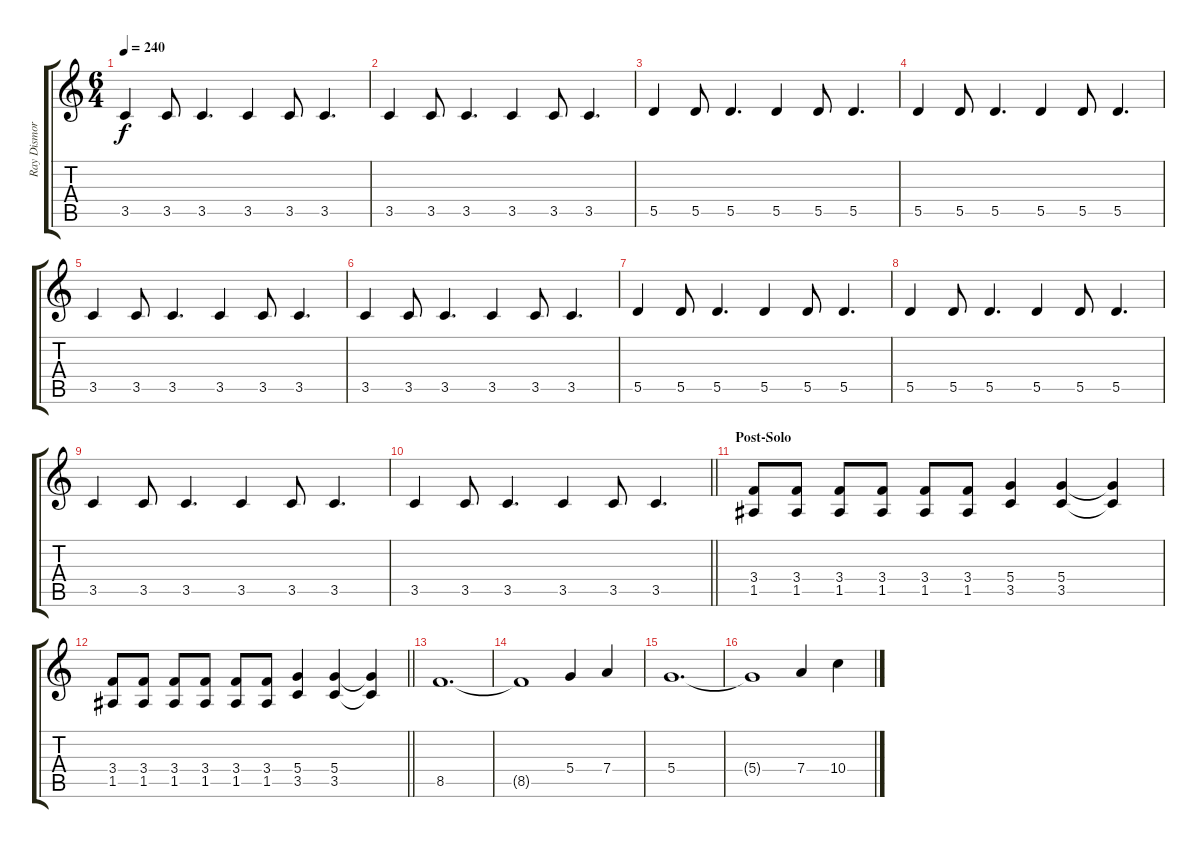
\track ("Ray Dismore" "Ray Dismor") {instrument distortionguitar}
\staff {score tabs}
\tuning (E4 B3 G3 D3 A2 E2) {hide}
\ts (6 4)
\tempo 240
\clef g2
\ks c
3.5.4{dy f} 3.5.8 3.5.4{d} 3.5.4 3.5.8 3.5.4{d} |
3.5.4 3.5.8 3.5.4{d} 3.5.4 3.5.8 3.5.4{d} |
5.5.4 5.5.8 5.5.4{d} 5.5.4 5.5.8 5.5.4{d} |
5.5.4 5.5.8 5.5.4{d} 5.5.4 5.5.8 5.5.4{d} |
3.5.4 3.5.8 3.5.4{d} 3.5.4 3.5.8 3.5.4{d} |
3.5.4 3.5.8 3.5.4{d} 3.5.4 3.5.8 3.5.4{d} |
5.5.4 5.5.8 5.5.4{d} 5.5.4 5.5.8 5.5.4{d} |
5.5.4 5.5.8 5.5.4{d} 5.5.4 5.5.8 5.5.4{d} |
3.5.4 3.5.8 3.5.4{d} 3.5.4 3.5.8 3.5.4{d} |
\barLineRight lightlight
3.5.4 3.5.8 3.5.4{d} 3.5.4 3.5.8 3.5.4{d} |
\section ("" "Post-Solo")
(3.4 1.5).8 (3.4 1.5).8 (3.4 1.5).8 (3.4 1.5).8 (3.4 1.5).8 (3.4 1.5).8 (5.4 3.5).4 (5.4 3.5).4 (5.4{t} 3.5{t}).4 |
\barLineRight lightlight
(3.4 1.5).8 (3.4 1.5).8 (3.4 1.5).8 (3.4 1.5).8 (3.4 1.5).8 (3.4 1.5).8 (5.4 3.5).4 (5.4 3.5).4 (5.4{t} 3.5{t}).4 |
8.5.1{d} |
8.5{t}.1 5.4.4 7.4.4 |
5.4.1{d} |
5.4{t}.1 7.4.4 10.4.4
